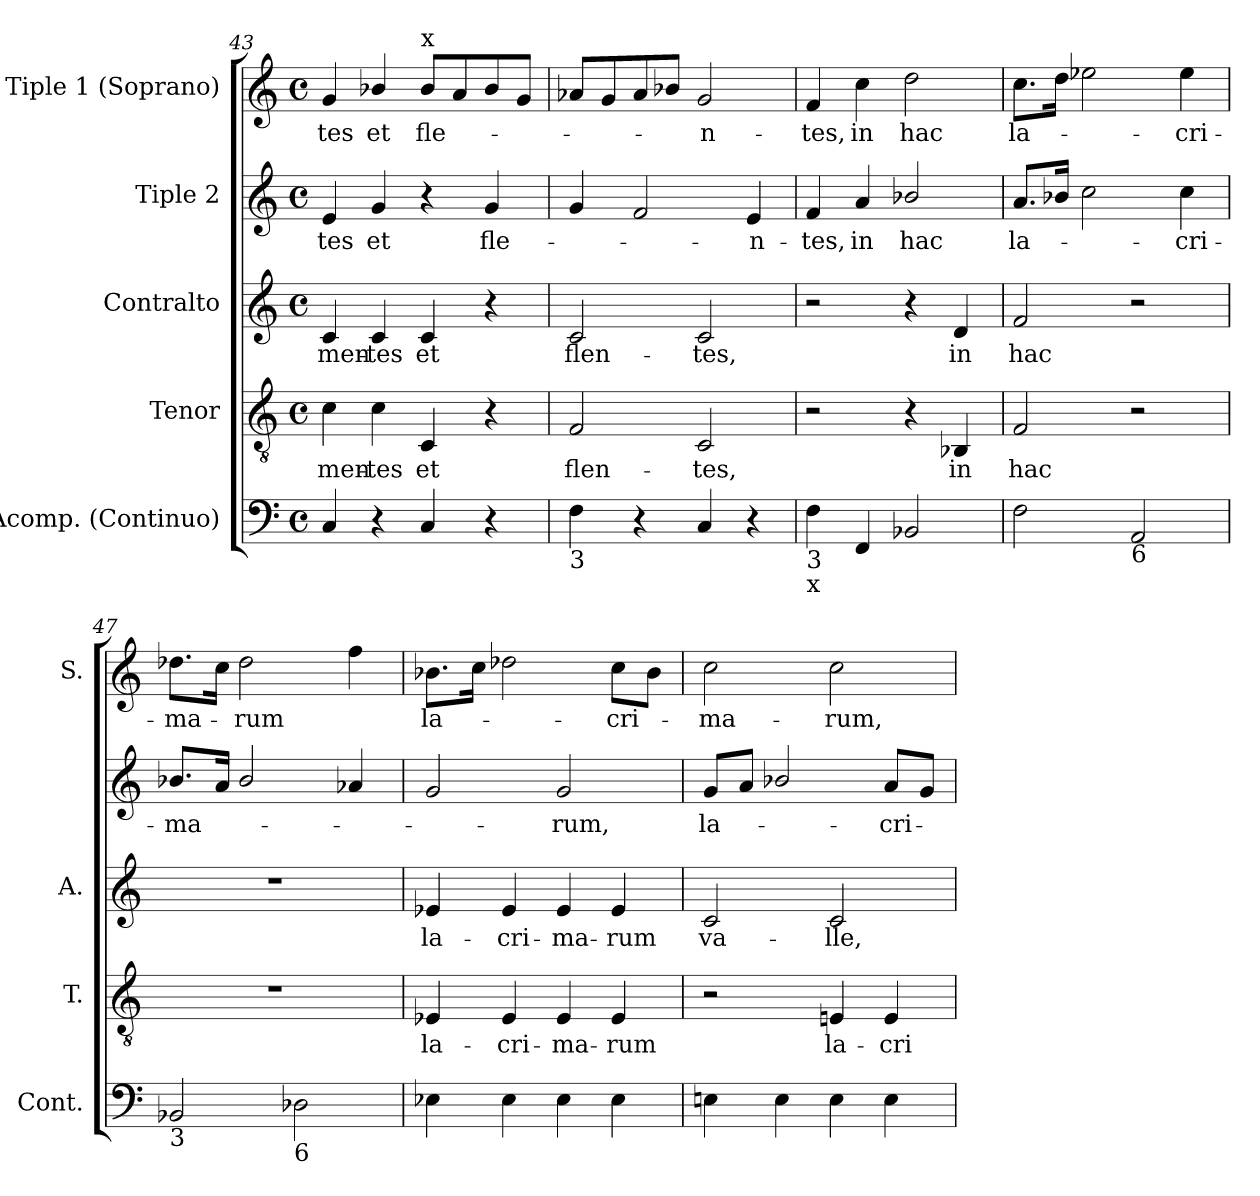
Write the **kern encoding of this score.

**kern	**kern	**text	**kern	**text	**kern	**text	**kern	**text
*part5	*part4	*part4	*part3	*part3	*part2	*part2	*part1	*part1
*staff5	*staff4	*staff4	*staff3	*staff3	*staff2	*staff2	*staff1	*staff1
*I"Acomp. (Continuo)	*I"Tenor	*	*I"Contralto	*	*I"Tiple 2	*	*I"Tiple 1 (Soprano)	*
*I'Cont.	*I'T.	*	*I'A.	*	*	*	*I'S.	*
*clefF4	*clefGv2	*	*clefG2	*	*clefG2	*	*clefG2	*
*	*ITrd7c12	*	*	*	*	*	*	*
*k[]	*k[]	*	*k[]	*	*k[]	*	*k[]	*
*C:	*C:	*	*C:	*	*C:	*	*C:	*
*M4/4	*M4/4	*	*M4/4	*	*M4/4	*	*M4/4	*
*met(c)	*met(c)	*	*met(c)	*	*met(c)	*	*met(c)	*
=43	=43	=43	=43	=43	=43	=43	=43	=43
!	!	!LO:LY:b:color=#000000	!	!	!	!	!	!
!	!	!	!	!LO:LY:b:color=#000000	!	!	!	!
!	!	!	!	!	!	!LO:LY:b:color=#000000	!	!
!	!	!	!	!	!	!	!	!LO:LY:b:color=#000000
4Ci/	4Ci\	-men-	4ci/	-men-	4ei/	-tes	4gi/	-tes
!	!	!LO:LY:b:color=#000000	!	!	!	!	!	!
!	!	!	!	!LO:LY:b:color=#000000	!	!	!	!
!	!	!	!	!	!	!LO:LY:b:color=#000000	!	!
!	!	!	!	!	!	!	!	!LO:LY:b:color=#000000
4r	4Ci\	-tes	4ci/	-tes	4gi/	et	4b-Xi/	et
!	!	!LO:LY:b:color=#000000	!	!	!	!	!	!
!	!	!	!	!LO:LY:b:color=#000000	!	!	!	!
!	!	!	!	!	!	!	!LO:TX:a:t=x	!
!	!	!	!	!	!	!	!	!LO:LY:b:color=#000000
4Ci/	4CCi/	et	4ci/	et	4r	.	8b-i/L	fle-
.	.	.	.	.	.	.	8ai/	.
!	!	!	!	!	!	!LO:LY:b:color=#000000	!	!
4r	4r	.	4r	.	4gi/	fle-	8b-i/	.
.	.	.	.	.	.	.	8gi/J	.
=44	=44	=44	=44	=44	=44	=44	=44	=44
!	!	!LO:LY:b:color=#000000	!	!	!	!	!	!
!LO:TX:b:t=3	!	!	!	!	!	!	!	!
!	!	!	!	!LO:LY:b:color=#000000	!	!	!	!
4Fi\	2FFi/	flen-	2ci/	flen-	4gi/	.	8a-Xi/L	.
.	.	.	.	.	.	.	8gi/	.
4r	.	.	.	.	2fi/	.	8a-i/	.
.	.	.	.	.	.	.	8b-Xi/J	.
!	!	!LO:LY:b:color=#000000	!	!	!	!	!	!
!	!	!	!	!LO:LY:b:color=#000000	!	!	!	!
!	!	!	!	!	!	!	!	!LO:LY:b:color=#000000
4Ci/	2CCi/	-tes,	2ci/	-tes,	.	.	2gi/	-n-
!	!	!	!	!	!	!LO:LY:b:color=#000000	!	!
4r	.	.	.	.	4ei/	-n-	.	.
!!LO:LB:g=z
=45	=45	=45	=45	=45	=45	=45	=45	=45
!	!	!	!	!	!	!LO:LY:b:color=#000000	!	!
!LO:TX:b:t=3	!	!	!	!	!	!	!	!
!LO:TX:b:t=x	!	!	!	!	!	!	!	!
!	!	!	!	!	!	!	!	!LO:LY:b:color=#000000
4Fi\	2r	.	2r	.	4fi/	-tes,	4fi/	-tes,
!	!	!	!	!	!	!LO:LY:b:color=#000000	!	!
!	!	!	!	!	!	!	!	!LO:LY:b:color=#000000
4FFi/	.	.	.	.	4ai/	in	4cci\	in
!	!	!	!	!	!	!LO:LY:b:color=#000000	!	!
!	!	!	!	!	!	!	!	!LO:LY:b:color=#000000
2BB-Xi/	4r	.	4r	.	2b-Xi/	hac	2ddi\	hac
!	!	!LO:LY:b:color=#000000	!	!	!	!	!	!
!	!	!	!	!LO:LY:b:color=#000000	!	!	!	!
.	4BBB-Xi/	in	4di/	in	.	.	.	.
=46	=46	=46	=46	=46	=46	=46	=46	=46
!	!	!LO:LY:b:color=#000000	!	!	!	!	!	!
!	!	!	!	!LO:LY:b:color=#000000	!	!	!	!
!	!	!	!	!	!	!LO:LY:b:color=#000000	!	!
!	!	!	!	!	!	!	!	!LO:LY:b:color=#000000
2Fi\	2FFi/	hac	2fi/	hac	8.ai/L	la-	8.cci\L	la-
.	.	.	.	.	16b-Xi/Jk	.	16ddi\Jk	.
.	.	.	.	.	2cci\	.	2ee-Xi\	.
!LO:TX:b:t=6	!	!	!	!	!	!	!	!
2AAi/	2r	.	2r	.	.	.	.	.
!	!	!	!	!	!	!LO:LY:b:color=#000000	!	!
!	!	!	!	!	!	!	!	!LO:LY:b:color=#000000
.	.	.	.	.	4cci\	-cri-	4ee-i\	-cri-
=47	=47	=47	=47	=47	=47	=47	=47	=47
!	!	!	!	!	!	!LO:LY:b:color=#000000	!	!
!LO:TX:b:t=3	!	!	!	!	!	!	!	!
!	!	!	!	!	!	!	!	!LO:LY:b:color=#000000
2BB-Xi/	1r	.	1r	.	8.b-Xi/L	-ma-	8.dd-Xi\L	-ma-
.	.	.	.	.	16ai/Jk	.	16cci\Jk	.
!	!	!	!	!	!	!	!	!LO:LY:b:color=#000000
.	.	.	.	.	2b-i/	.	2dd-i\	-rum
!LO:TX:b:t=6	!	!	!	!	!	!	!	!
2D-Xi\	.	.	.	.	.	.	.	.
.	.	.	.	.	4a-Xi/	.	4ffi\	.
=48	=48	=48	=48	=48	=48	=48	=48	=48
!	!	!LO:LY:b:color=#000000	!	!	!	!	!	!
!	!	!	!	!LO:LY:b:color=#000000	!	!	!	!
!	!	!	!	!	!	!	!	!LO:LY:b:color=#000000
4E-Xi\	4EE-Xi/	la-	4e-Xi/	la-	2gi/	.	8.b-Xi\L	la-
.	.	.	.	.	.	.	16cci\Jk	.
!	!	!LO:LY:b:color=#000000	!	!	!	!	!	!
!	!	!	!	!LO:LY:b:color=#000000	!	!	!	!
4E-i\	4EE-i/	-cri-	4e-i/	-cri-	.	.	2dd-Xi\	.
!	!	!LO:LY:b:color=#000000	!	!	!	!	!	!
!	!	!	!	!LO:LY:b:color=#000000	!	!	!	!
!	!	!	!	!	!	!LO:LY:b:color=#000000	!	!
4E-i\	4EE-i/	-ma-	4e-i/	-ma-	2gi/	-rum,	.	.
!	!	!LO:LY:b:color=#000000	!	!	!	!	!	!
!	!	!	!	!LO:LY:b:color=#000000	!	!	!	!
!	!	!	!	!	!	!	!	!LO:LY:b:color=#000000
4E-i\	4EE-i/	-rum	4e-i/	-rum	.	.	8cci\L	-cri-
.	.	.	.	.	.	.	8b-i\J	.
=49	=49	=49	=49	=49	=49	=49	=49	=49
!	!	!	!	!LO:LY:b:color=#000000	!	!	!	!
!	!	!	!	!	!	!LO:LY:b:color=#000000	!	!
!	!	!	!	!	!	!	!	!LO:LY:b:color=#000000
4Eni\	2r	.	2ci/	va-	8gi/L	la-	2cci\	-ma-
.	.	.	.	.	8ai/J	.	.	.
4Ei\	.	.	.	.	2b-Xi/	.	.	.
!	!	!LO:LY:b:color=#000000	!	!	!	!	!	!
!	!	!	!	!LO:LY:b:color=#000000	!	!	!	!
!	!	!	!	!	!	!	!	!LO:LY:b:color=#000000
4Ei\	4EEni/	la-	2ci/	-lle,	.	.	2cci\	-rum,
!	!	!LO:LY:b:color=#000000	!	!	!	!	!	!
!	!	!	!	!	!	!LO:LY:b:color=#000000	!	!
4Ei\	4EEi/	-cri-	.	.	8ai/L	-cri-	.	.
.	.	.	.	.	8gi/J	.	.	.
=	=	=	=	=	=	=	=	=
*-	*-	*-	*-	*-	*-	*-	*-	*-
